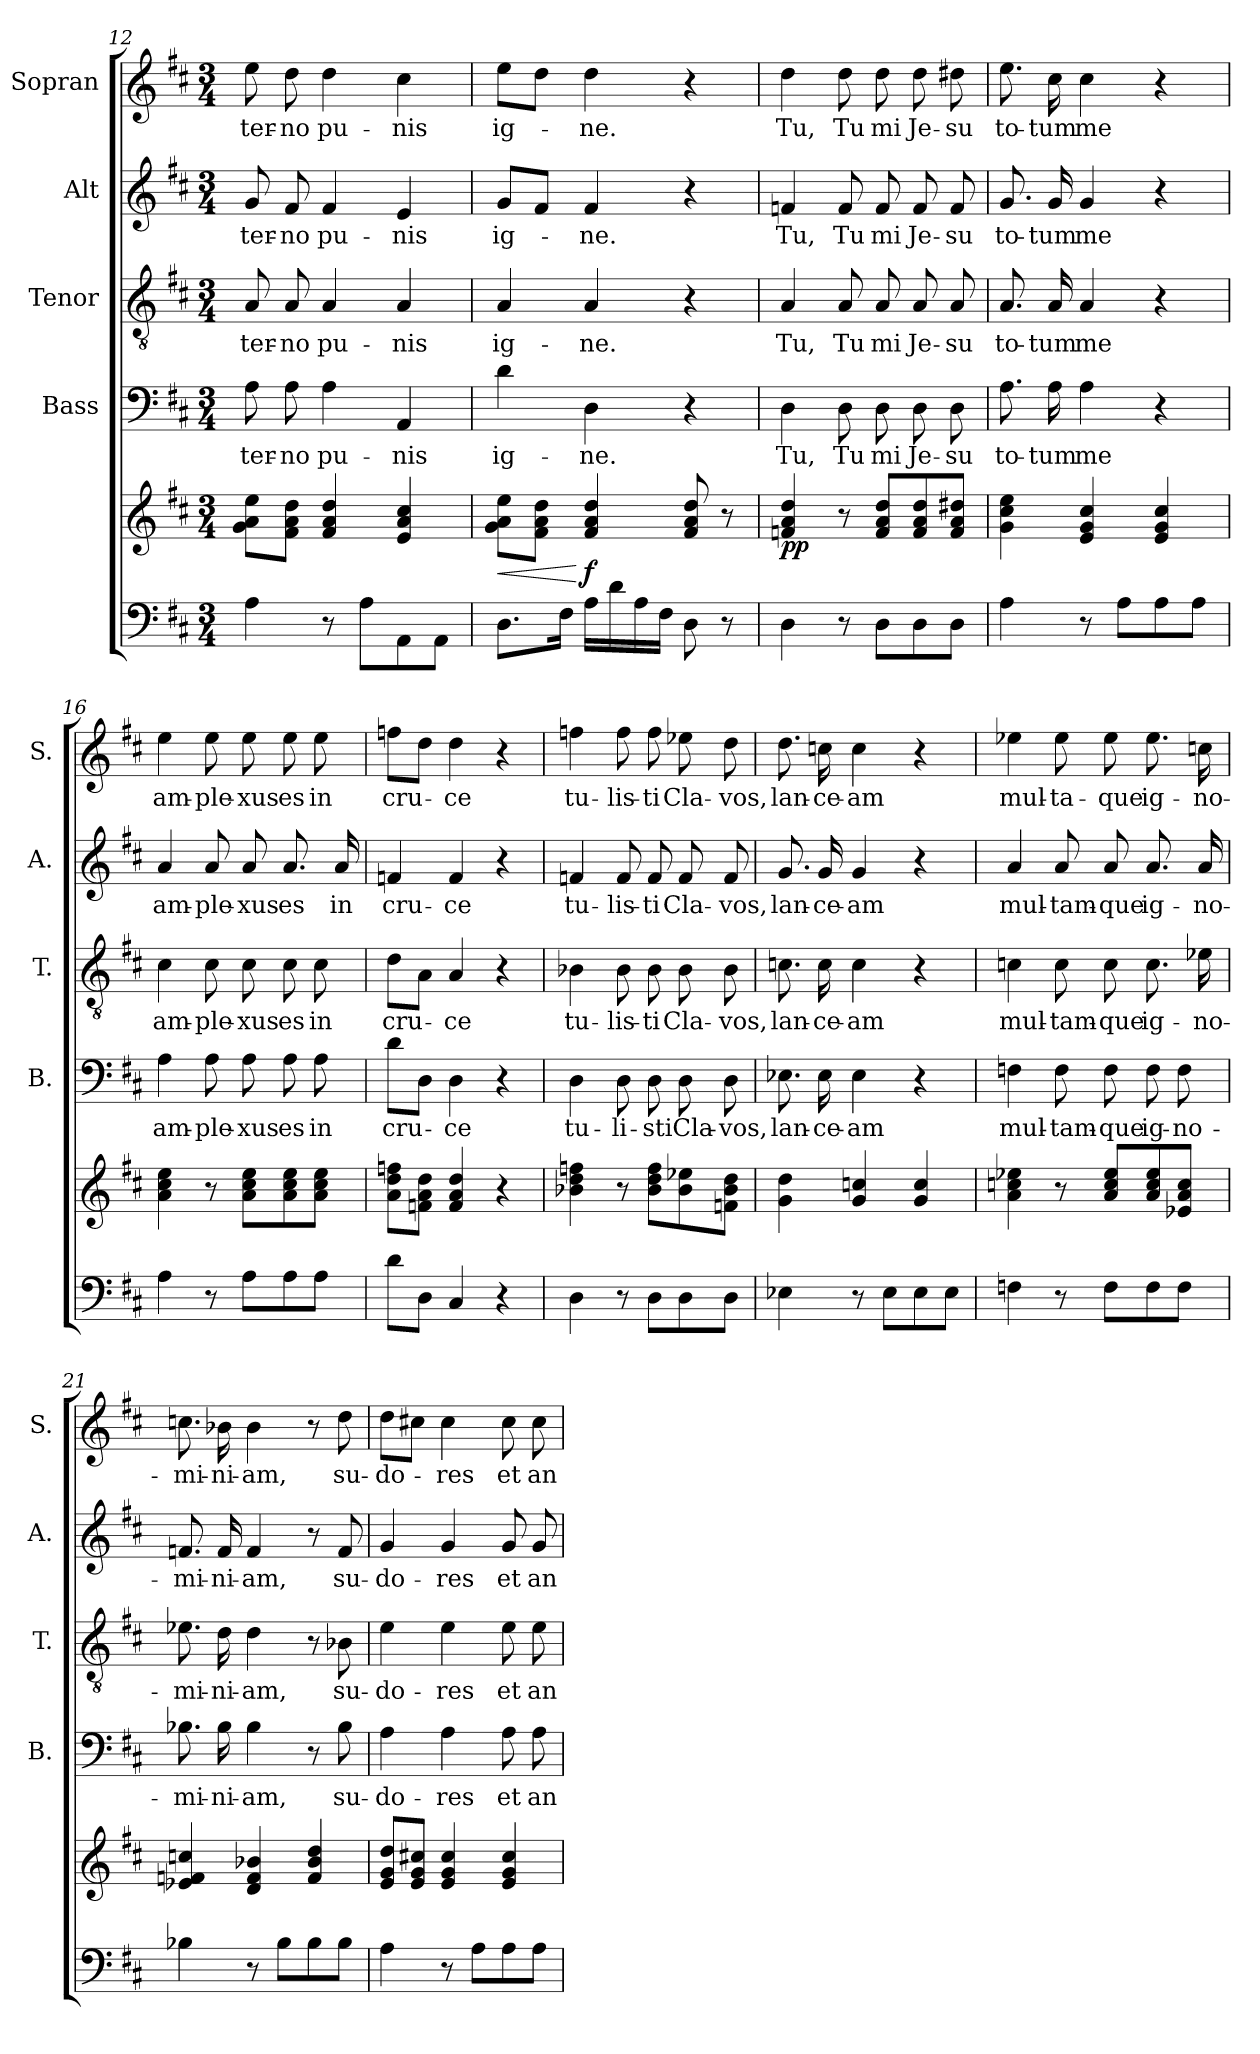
**kern	**kern	**dynam	**kern	**text	**kern	**text	**kern	**text	**kern	**text
*part5	*part5	*part5	*part4	*part4	*part3	*part3	*part2	*part2	*part1	*part1
*staff6	*staff5	*staff5/6	*staff4	*staff4	*staff3	*staff3	*staff2	*staff2	*staff1	*staff1
*	*	*	*I"Bass	*	*I"Tenor	*	*I"Alt	*	*I"Sopran	*
*	*	*	*I'B.	*	*I'T.	*	*I'A.	*	*I'S.	*
*clefF4	*clefG2	*	*clefF4	*	*clefGv2	*	*clefG2	*	*clefG2	*
*k[f#c#]	*k[f#c#]	*	*k[f#c#]	*	*k[f#c#]	*	*k[f#c#]	*	*k[f#c#]	*
*D:	*D:	*	*D:	*	*D:	*	*D:	*	*D:	*
*M3/4	*M3/4	*	*M3/4	*	*M3/4	*	*M3/4	*	*M3/4	*
=12	=12	=12	=12	=12	=12	=12	=12	=12	=12	=12
!	!	!	!	!LO:LY:b	!	!LO:LY:b	!	!LO:LY:b	!	!LO:LY:b
4A\	8g\ 8a\ 8ee\L	.	8A\	-ter-	8A/	-ter-	8g/	-ter-	8ee\	-ter-
!	!	!	!	!LO:LY:b	!	!LO:LY:b	!	!LO:LY:b	!	!LO:LY:b
.	8f#\ 8a\ 8dd\J	.	8A\	-no	8A/	-no	8f#/	-no	8dd\	-no
!	!	!	!	!LO:LY:b	!	!LO:LY:b	!	!LO:LY:b	!	!LO:LY:b
8r	4f#/ 4a/ 4dd/	.	4A\	pu-	4A/	pu-	4f#/	pu-	4dd\	pu-
8A\L	.	.	.	.	.	.	.	.	.	.
!	!	!	!	!LO:LY:b	!	!LO:LY:b	!	!LO:LY:b	!	!LO:LY:b
8AA\	4e/ 4a/ 4cc#/	.	4AA/	-nis	4A/	-nis	4e/	-nis	4cc#\	-nis
8AA\J	.	.	.	.	.	.	.	.	.	.
=13	=13	=13	=13	=13	=13	=13	=13	=13	=13	=13
!	!	!LO:HP:b	!	!LO:LY:b	!	!LO:LY:b	!	!LO:LY:b	!	!LO:LY:b
8.D\L	8g\ 8a\ 8ee\L	<	4d\	ig-	4A/	ig-	8g/L	ig-	8ee\L	ig-
.	8f#\ 8a\ 8dd\J	.	.	.	.	.	8f#/J	.	8dd\J	.
16F#\Jk	.	.	.	.	.	.	.	.	.	.
!	!	!LO:DY:n=1:b	!	!LO:LY:b	!	!LO:LY:b	!	!LO:LY:b	!	!LO:LY:b
16A\LL	4f#/ 4a/ 4dd/	[ f	4D\	-ne.	4A/	-ne.	4f#/	-ne.	4dd\	-ne.
16d\	.	.	.	.	.	.	.	.	.	.
16A\	.	.	.	.	.	.	.	.	.	.
16F#\JJ	.	.	.	.	.	.	.	.	.	.
8D\	8f#/ 8a/ 8dd/	.	4r	.	4r	.	4r	.	4r	.
8r	8r	.	.	.	.	.	.	.	.	.
=14	=14	=14	=14	=14	=14	=14	=14	=14	=14	=14
!	!	!LO:DY:b	!	!LO:LY:b	!	!LO:LY:b	!	!LO:LY:b	!	!LO:LY:b
4D\	4fn/ 4a/ 4dd/	pp	4D\	Tu,	4A/	Tu,	4fn/	Tu,	4dd\	Tu,
!	!	!	!	!LO:LY:b	!	!LO:LY:b	!	!LO:LY:b	!	!LO:LY:b
8r	8r	.	8D\	Tu	8A/	Tu	8f/	Tu	8dd\	Tu
!	!	!	!	!LO:LY:b	!	!LO:LY:b	!	!LO:LY:b	!	!LO:LY:b
8D\L	8f/ 8a/ 8dd/L	.	8D\	mi	8A/	mi	8f/	mi	8dd\	mi
!	!	!	!	!LO:LY:b	!	!LO:LY:b	!	!LO:LY:b	!	!LO:LY:b
8D\	8f/ 8a/ 8dd/	.	8D\	Je-	8A/	Je-	8f/	Je-	8dd\	Je-
!	!	!	!	!LO:LY:b	!	!LO:LY:b	!	!LO:LY:b	!	!LO:LY:b
8D\J	8f/ 8a/ 8dd#X/J	.	8D\	-su	8A/	-su	8f/	-su	8dd#X\	-su
=15	=15	=15	=15	=15	=15	=15	=15	=15	=15	=15
!	!	!	!	!LO:LY:b	!	!LO:LY:b	!	!LO:LY:b	!	!LO:LY:b
4A\	4g\ 4cc#\ 4ee\	.	8.A\	to-	8.A/	to-	8.g/	to-	8.ee\	to-
!	!	!	!	!LO:LY:b	!	!LO:LY:b	!	!LO:LY:b	!	!LO:LY:b
.	.	.	16A\	-tum	16A/	-tum	16g/	-tum	16cc#\	-tum
!	!	!	!	!LO:LY:b	!	!LO:LY:b	!	!LO:LY:b	!	!LO:LY:b
8r	4e/ 4g/ 4cc#/	.	4A\	me	4A/	me	4g/	me	4cc#\	me
8A\L	.	.	.	.	.	.	.	.	.	.
8A\	4e/ 4g/ 4cc#/	.	4r	.	4r	.	4r	.	4r	.
8A\J	.	.	.	.	.	.	.	.	.	.
!!LO:LB:g=z
=16	=16	=16	=16	=16	=16	=16	=16	=16	=16	=16
!	!	!	!	!LO:LY:b	!	!LO:LY:b	!	!LO:LY:b	!	!LO:LY:b
4A\	4a\ 4cc#\ 4ee\	.	4A\	am-	4c#\	am-	4a/	am-	4ee\	am-
!	!	!	!	!LO:LY:b	!	!LO:LY:b	!	!LO:LY:b	!	!LO:LY:b
8r	8r	.	8A\	-ple-	8c#\	-ple-	8a/	-ple-	8ee\	-ple-
!	!	!	!	!LO:LY:b	!	!LO:LY:b	!	!LO:LY:b	!	!LO:LY:b
8A\L	8a\ 8cc#\ 8ee\L	.	8A\	-xus	8c#\	-xus	8a/	-xus	8ee\	-xus
!	!	!	!	!LO:LY:b	!	!LO:LY:b	!	!LO:LY:b	!	!LO:LY:b
8A\	8a\ 8cc#\ 8ee\	.	8A\	es	8c#\	es	8.a/	es	8ee\	es
!	!	!	!	!LO:LY:b	!	!LO:LY:b	!	!	!	!LO:LY:b
8A\J	8a\ 8cc#\ 8ee\J	.	8A\	in	8c#\	in	.	.	8ee\	in
!	!	!	!	!	!	!	!	!LO:LY:b	!	!
.	.	.	.	.	.	.	16a/	in	.	.
=17	=17	=17	=17	=17	=17	=17	=17	=17	=17	=17
!	!	!	!	!LO:LY:b	!	!LO:LY:b	!	!LO:LY:b	!	!LO:LY:b
8d\L	8a\ 8dd\ 8ffn\L	.	8d\L	cru-	8d\L	cru-	4fn/	cru-	8ffn\L	cru-
8D\J	8fn\ 8a\ 8dd\J	.	8D\J	.	8A\J	.	.	.	8dd\J	.
!	!	!	!	!LO:LY:b	!	!LO:LY:b	!	!LO:LY:b	!	!LO:LY:b
4C#/	4f/ 4a/ 4dd/	.	4D\	-ce	4A/	-ce	4f/	-ce	4dd\	-ce
4r	4r	.	4r	.	4r	.	4r	.	4r	.
=18	=18	=18	=18	=18	=18	=18	=18	=18	=18	=18
!	!	!	!	!LO:LY:b	!	!LO:LY:b	!	!LO:LY:b	!	!LO:LY:b
4D\	4b-X\ 4dd\ 4ffn\	.	4D\	tu-	4B-X\	tu-	4fn/	tu-	4ffn\	tu-
!	!	!	!	!LO:LY:b	!	!LO:LY:b	!	!LO:LY:b	!	!LO:LY:b
8r	8r	.	8D\	-li-	8B-\	-lis-	8f/	-lis-	8ff\	-lis-
!	!	!	!	!LO:LY:b	!	!LO:LY:b	!	!LO:LY:b	!	!LO:LY:b
8D\L	8b-\ 8dd\ 8ff\L	.	8D\	-sti	8B-\	-ti	8f/	-ti	8ff\	-ti
!	!	!	!	!LO:LY:b	!	!LO:LY:b	!	!LO:LY:b	!	!LO:LY:b
8D\	8b-\ 8ee-X\	.	8D\	Cla-	8B-\	Cla-	8f/	Cla-	8ee-X\	Cla-
!	!	!	!	!LO:LY:b	!	!LO:LY:b	!	!LO:LY:b	!	!LO:LY:b
8D\J	8fn\ 8b-\ 8dd\J	.	8D\	-vos,	8B-\	-vos,	8f/	-vos,	8dd\	-vos,
=19	=19	=19	=19	=19	=19	=19	=19	=19	=19	=19
!	!	!	!	!LO:LY:b	!	!LO:LY:b	!	!LO:LY:b	!	!LO:LY:b
4E-X\	4g\ 4dd\	.	8.E-X\	lan-	8.cn\	lan-	8.g/	lan-	8.dd\	lan-
!	!	!	!	!LO:LY:b	!	!LO:LY:b	!	!LO:LY:b	!	!LO:LY:b
.	.	.	16E-\	-ce-	16c\	-ce-	16g/	-ce-	16ccn\	-ce-
!	!	!	!	!LO:LY:b	!	!LO:LY:b	!	!LO:LY:b	!	!LO:LY:b
8r	4g/ 4ccn/	.	4E-\	-am	4c\	-am	4g/	-am	4cc\	-am
8E-\L	.	.	.	.	.	.	.	.	.	.
8E-\	4g/ 4cc/	.	4r	.	4r	.	4r	.	4r	.
8E-\J	.	.	.	.	.	.	.	.	.	.
=20	=20	=20	=20	=20	=20	=20	=20	=20	=20	=20
!	!	!	!	!LO:LY:b	!	!LO:LY:b	!	!LO:LY:b	!	!LO:LY:b
4Fn\	4a\ 4ccn\ 4ee-X\	.	4Fn\	mul-	4cn\	mul-	4a/	mul-	4ee-X\	mul-
!	!	!	!	!LO:LY:b	!	!LO:LY:b	!	!LO:LY:b	!	!LO:LY:b
8r	8r	.	8F\	-tam-	8c\	-tam-	8a/	-tam-	8ee-\	-ta-
!	!	!	!	!LO:LY:b	!	!LO:LY:b	!	!LO:LY:b	!	!LO:LY:b
8F\L	8a/ 8cc/ 8ee-/L	.	8F\	-que	8c\	-que	8a/	-que	8ee-\	-que
!	!	!	!	!LO:LY:b	!	!LO:LY:b	!	!LO:LY:b	!	!LO:LY:b
8F\	8a/ 8cc/ 8ee-/	.	8F\	ig-	8.c\	ig-	8.a/	ig-	8.ee-\	ig-
!	!	!	!	!LO:LY:b	!	!	!	!	!	!
8F\J	8e-X/ 8a/ 8cc/J	.	8F\	-no-	.	.	.	.	.	.
!	!	!	!	!	!	!LO:LY:b	!	!LO:LY:b	!	!LO:LY:b
.	.	.	.	.	16e-X\	-no-	16a/	-no-	16ccn\	-no-
=21	=21	=21	=21	=21	=21	=21	=21	=21	=21	=21
!	!	!	!	!LO:LY:b	!	!LO:LY:b	!	!LO:LY:b	!	!LO:LY:b
4B-X\	4e-X/ 4fn/ 4ccn/	.	8.B-X\	-mi-	8.e-X\	-mi-	8.fn/	-mi-	8.ccn\	-mi-
!	!	!	!	!LO:LY:b	!	!LO:LY:b	!	!LO:LY:b	!	!LO:LY:b
.	.	.	16B-\	-ni-	16d\	-ni-	16f/	-ni-	16b-X\	-ni-
!	!	!	!	!LO:LY:b	!	!LO:LY:b	!	!LO:LY:b	!	!LO:LY:b
8r	4d/ 4f/ 4b-X/	.	4B-\	-am,	4d\	-am,	4f/	-am,	4b-\	-am,
8B-\L	.	.	.	.	.	.	.	.	.	.
8B-\	4f/ 4b-/ 4dd/	.	8r	.	8r	.	8r	.	8r	.
!	!	!	!	!LO:LY:b	!	!LO:LY:b	!	!LO:LY:b	!	!LO:LY:b
8B-\J	.	.	8B-\	su-	8B-X\	su-	8f/	su-	8dd\	su-
=22	=22	=22	=22	=22	=22	=22	=22	=22	=22	=22
!	!	!	!	!LO:LY:b	!	!LO:LY:b	!	!LO:LY:b	!	!LO:LY:b
4A\	8e/ 8g/ 8dd/L	.	4A\	-do-	4e\	-do-	4g/	-do-	8dd\L	-do-
.	8e/ 8g/ 8cc#X/J	.	.	.	.	.	.	.	8cc#X\J	.
!	!	!	!	!LO:LY:b	!	!LO:LY:b	!	!LO:LY:b	!	!LO:LY:b
8r	4e/ 4g/ 4cc#/	.	4A\	-res	4e\	-res	4g/	-res	4cc#\	-res
8A\L	.	.	.	.	.	.	.	.	.	.
!	!	!	!	!LO:LY:b	!	!LO:LY:b	!	!LO:LY:b	!	!LO:LY:b
8A\	4e/ 4g/ 4cc#/	.	8A\	et	8e\	et	8g/	et	8cc#\	et
!	!	!	!	!LO:LY:b	!	!LO:LY:b	!	!LO:LY:b	!	!LO:LY:b
8A\J	.	.	8A\	an-	8e\	an-	8g/	an-	8cc#\	an-
=	=	=	=	=	=	=	=	=	=	=
*-	*-	*-	*-	*-	*-	*-	*-	*-	*-	*-
